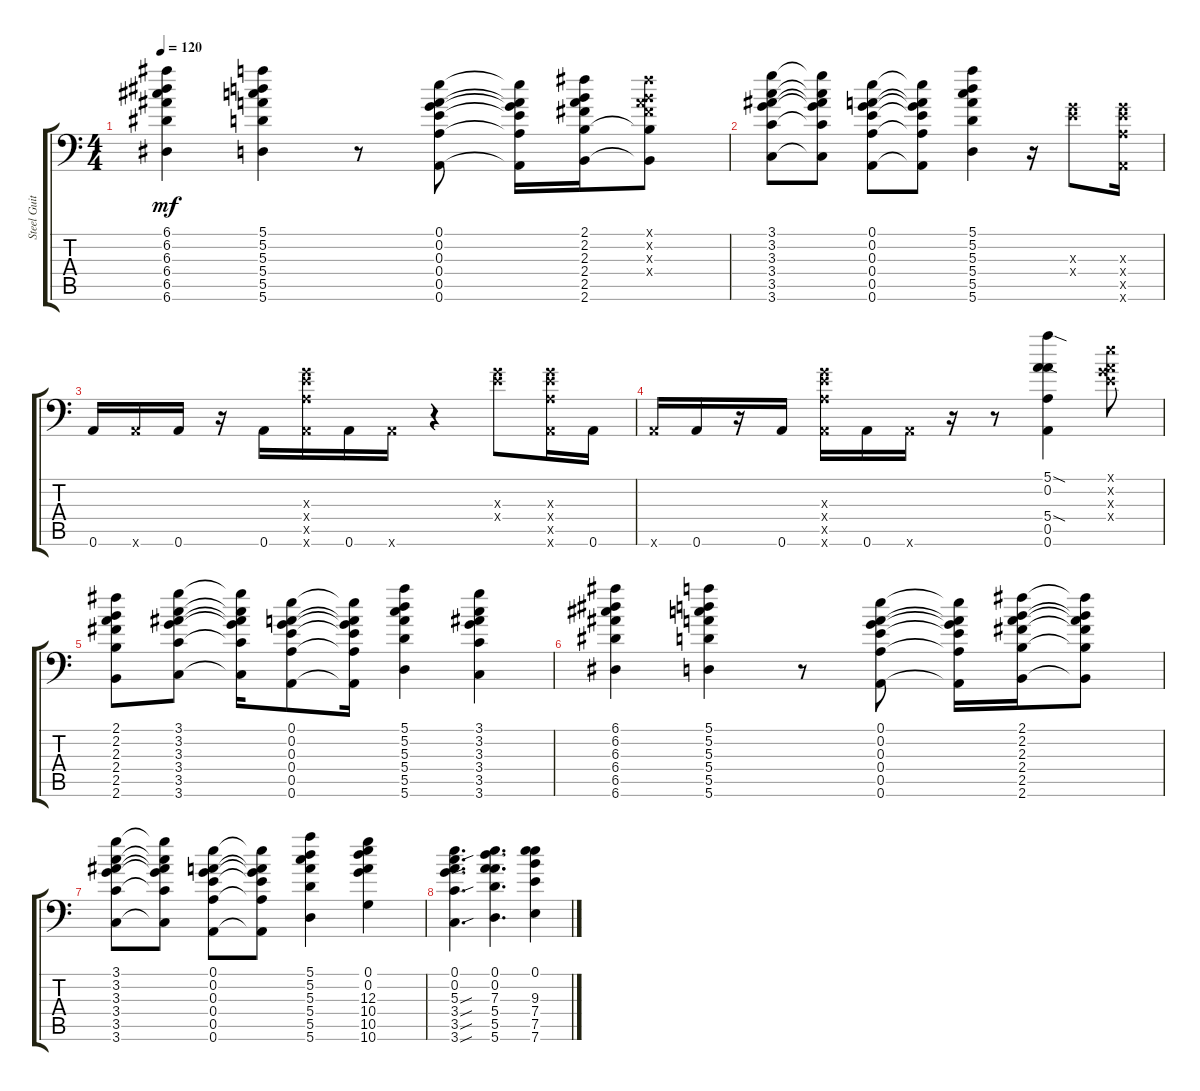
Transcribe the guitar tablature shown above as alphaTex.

\track ("Steel Guitar" "Steel Guit") {instrument acousticguitarsteel}
\staff {score tabs}
\tuning (E4 A3 G3 E3 A2 A1) {hide}
\ts (4 4)
\tempo 120
\clef f4
\ks c
(6.1 6.2 6.3 6.4 6.5 6.6).4{dy mf} (5.1 5.2 5.3 5.4 5.5 5.6).4 r.8 (0.1 0.2 0.3 0.4 0.5 0.6).8 (0.1{t} 0.2{t} 0.3{t} 0.4{t} 0.5{t} 0.6{t}).16 (2.1 2.2 2.3 2.4 2.5 2.6).16 (2.1{x} 2.2{x} 2.3{x} 2.4{x} 2.5{t} 2.6{t}).8 |
(3.1 3.2 3.3 3.4 3.5 3.6).8 (3.1{t} 3.2{t} 3.3{t} 3.4{t} 3.5{t} 3.6{t}).8 (0.1 0.2 0.3 0.4 0.5 0.6).8 (0.1{t} 0.2{t} 0.3{t} 0.4{t} 0.5{t} 0.6{t}).8 (5.1 5.2 5.3 5.4 5.5 5.6).4 r.16 (0.3{x} 0.4{x}).8 (0.3{x} 0.4{x} 0.5{x} 0.6{x}).16 |
0.6.16 0.6{x}.16 0.6.16 r.16 0.6.16 (0.3{x} 0.4{x} 0.5{x} 0.6{x}).16 0.6.16 0.6{x}.16 r.4 (0.3{x} 0.4{x}).8 (0.3{x} 0.4{x} 0.5{x} 0.6{x}).16 0.6.16 |
0.6{x}.16 0.6.16 r.16 0.6.16 (0.3{x} 0.4{x} 0.5{x} 0.6{x}).16 0.6.16 0.6{x}.16 r.16 r.8 (5.1{sod} 0.2 5.4{sod} 0.5 0.6).4 (0.1{x} 0.2{x} 0.3{x} 0.4{x}).8 |
(2.1 2.2 2.3 2.4 2.5 2.6).8 (3.1 3.2 3.3 3.4 3.5 3.6).8 (3.1{t} 3.2{t} 3.3{t} 3.4{t} 3.5{t} 3.6{t}).16 (0.1 0.2 0.3 0.4 0.5 0.6).8 (0.1{t} 0.2{t} 0.3{t} 0.4{t} 0.5{t} 0.6{t}).16 (5.1 5.2 5.3 5.4 5.5 5.6).4 (3.1 3.2 3.3 3.4 3.5 3.6).4 |
(6.1 6.2 6.3 6.4 6.5 6.6).4 (5.1 5.2 5.3 5.4 5.5 5.6).4 r.8 (0.1 0.2 0.3 0.4 0.5 0.6).8 (0.1{t} 0.2{t} 0.3{t} 0.4{t} 0.5{t} 0.6{t}).16 (2.1 2.2 2.3 2.4 2.5 2.6).16 (2.1{t} 2.2{t} 2.3{t} 2.4{t} 2.5{t} 2.6{t}).8 |
(3.1 3.2 3.3 3.4 3.5 3.6).8 (3.1{t} 3.2{t} 3.3{t} 3.4{t} 3.5{t} 3.6{t}).8 (0.1 0.2 0.3 0.4 0.5 0.6).8 (0.1{t} 0.2{t} 0.3{t} 0.4{t} 0.5{t} 0.6{t}).8 (5.1 5.2 5.3 5.4 5.5 5.6).4 (0.1 0.2 12.3 10.4 10.5 10.6).4 |
(0.1 0.2 5.3{sou} 3.4{sou} 3.5{sou} 3.6{sou}).4{d} (0.1 0.2 7.3 5.4 5.5 5.6).4{d} (0.1 9.3 7.4 7.5 7.6).4
